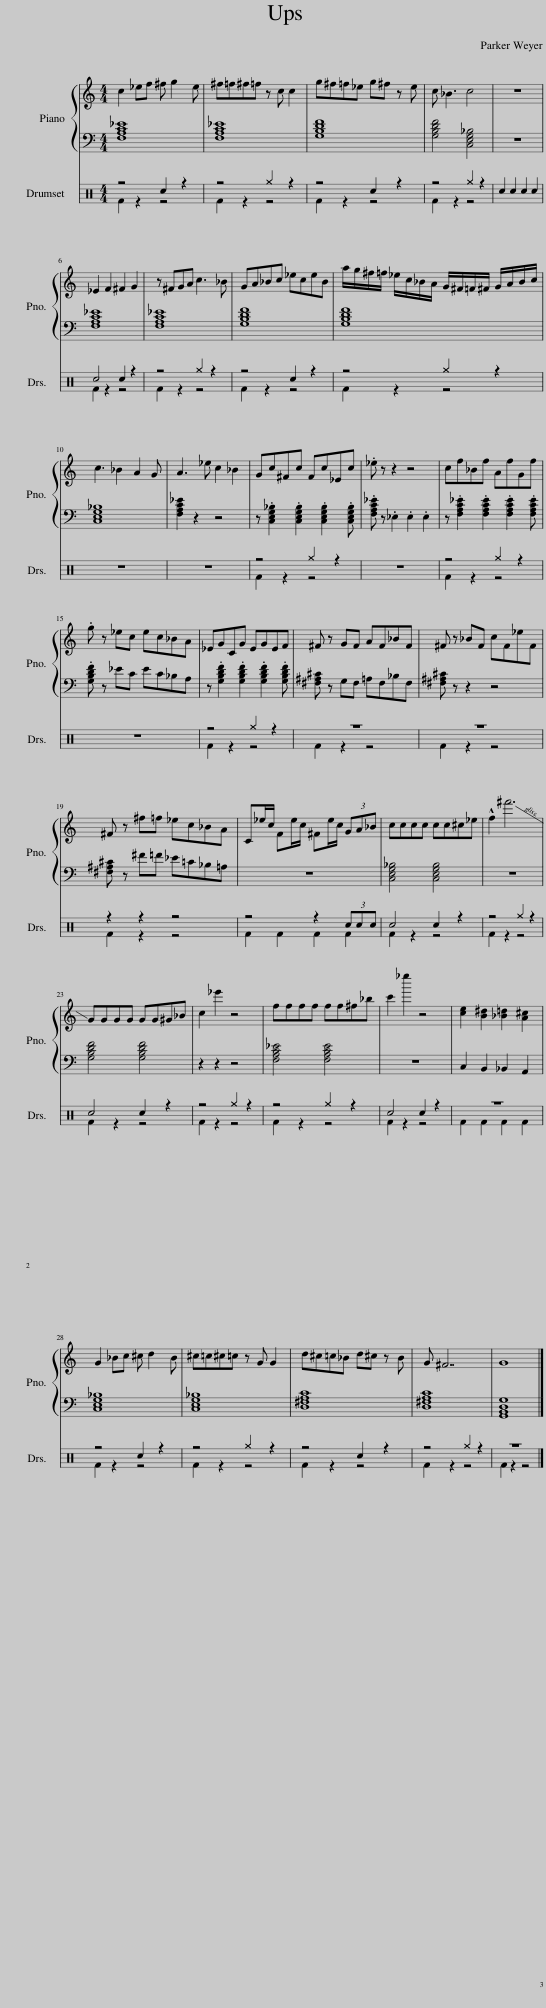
X:1
%%score { 1 | 2 } ( 3 4 )
L:1/8
M:4/4
I:linebreak $
K:C
V:1 treble
V:2 bass
V:3 perc
K:none
V:4 perc
K:none
V:1
 c2 _ef ^f g2 e | ^f=f^f=f z c c2 | g^f=f_e g^f z e | c _B3 c4 | z8 |$ %5
 _E2 F2 ^F2 G2 | z ^FGA c3 _B | GA_Bc _eceB | a/g/^f/=f/ _e/c/_B/A/ G/^F/=F/^F/ G/A/B/c/ |$ c3 _B2 A2 G | %10
 A3 _e c2 _B2 | Gc^Fc Fc_Ec | ._e z z2 z4 | cf_Bf AfGf |$ .g z _ec ec_BA | %15
 _EGCG EGEF | ^F z GF AF_BF | ^F z _BF cF_eF |$ ^F z ^f=f _ec_BA | C_e/c/ Fe/c/ ^Fe/c/ (3GA_B | %20
 cccc cc^c_e | !^!f2 !-(!^f'6 |$ !-)!GGGG GG^G_B | c2 _e'2 z4 | ffff ff^f_b | %25
 c'2 _e''2 z4 | [ce]2 [B^d]2 [_B=d]2 [A^c]2 |$ G2 _Bc ^c d2 B | ^c=c^c=c z G G2 | d^c=c_B d^c z B | %30
 G ^F7 | G8 |] %32
V:2
 [F,A,C_E]8 | [F,A,C_E]8 | [G,B,DF]8 | [G,B,DF]4 [C,E,G,_B,]4 | z8 |$ %5
 [F,A,C_E]8 | [F,A,C_E]8 | [G,B,DF]8 | [G,B,DF]8 |$ [C,E,G,_B,]8 | %10
 [F,A,C_E]2 z2 z4 | z .[C,E,G,_B,]2 .[C,E,G,B,]2 .[C,E,G,B,]2 .[C,E,G,B,] | .[F,A,C_E] z ._E,2 .E,2 .E,2 | z .[F,A,C_E]2 .[F,A,CE]2 .[F,A,CE]2 .[F,A,CE] |$ .[G,B,DF] z _EC EC_B,A, | %15
 z .[G,B,DF]2 .[G,B,DF]2 .[G,B,DF]2 .[G,B,DF] | [^F,^A,^C] z G,F, =A,F,_B,F, | [^F,^A,^C] z z2 z4 |$ [^F,^A,^C] z ^F=F _E=C_B,=A, | z8 | %20
 [C,E,G,_B,]4 [C,E,G,B,]4 | z8 |$ [G,B,DF]4 [G,B,DF]4 | z2 z2 z4 | [F,A,C_E]4 [F,A,CE]4 | %25
 z8 | C,2 B,,2 _B,,2 A,,2 |$ [C,E,G,_B,]8 | [C,E,G,_B,]8 | [D,^F,A,C]8 | %30
 [D,^F,A,C]8 | [G,,B,,D,G,]8 |] %32
V:3
 z4 c2 z2 | z4 ^g2 z2 | z4 c2 z2 | z4 ^g2 z2 | c2 c2 c2 c2 |$ %5
 c4 c2 z2 | z4 ^g2 z2 | z4 c2 z2 | z4 ^g2 z2 |$ z8 | %10
 z8 | z4 ^g2 z2 | z8 | z4 ^g2 z2 |$ z8 | %15
 z4 ^g2 z2 | z8 | z8 |$ z2 z2 z4 | z4 z2 (3ccc | %20
 c4 c2 z2 | z4 ^g2 z2 |$ c4 c2 z2 | z4 ^g2 z2 | z4 ^g2 z2 | %25
 c4 c2 z2 | z8 |$ z4 c2 z2 | z4 ^g2 z2 | z4 c2 z2 | %30
 z4 ^g2 z2 | z8 |] %32
V:4
 F2 z2 z4 | F2 z2 z4 | F2 z2 z4 | F2 z2 z4 | x8 |$ %5
 F2 z2 z4 | F2 z2 z4 | F2 z2 z4 | F2 z2 z4 |$ x8 | %10
 x8 | F2 z2 z4 | x8 | F2 z2 z4 |$ x8 | %15
 F2 z2 z4 | F2 z2 z4 | F2 z2 z4 |$ F2 z2 z4 | F2 F2 F2 F2 | %20
 F2 z2 z4 | F2 z2 z4 |$ F2 z2 z4 | F2 z2 z4 | F2 z2 z4 | %25
 F2 z2 z4 | F2 F2 F2 F2 |$ F2 z2 z4 | F2 z2 z4 | F2 z2 z4 | %30
 F2 z2 z4 | F2 z2 z4 |] %32
